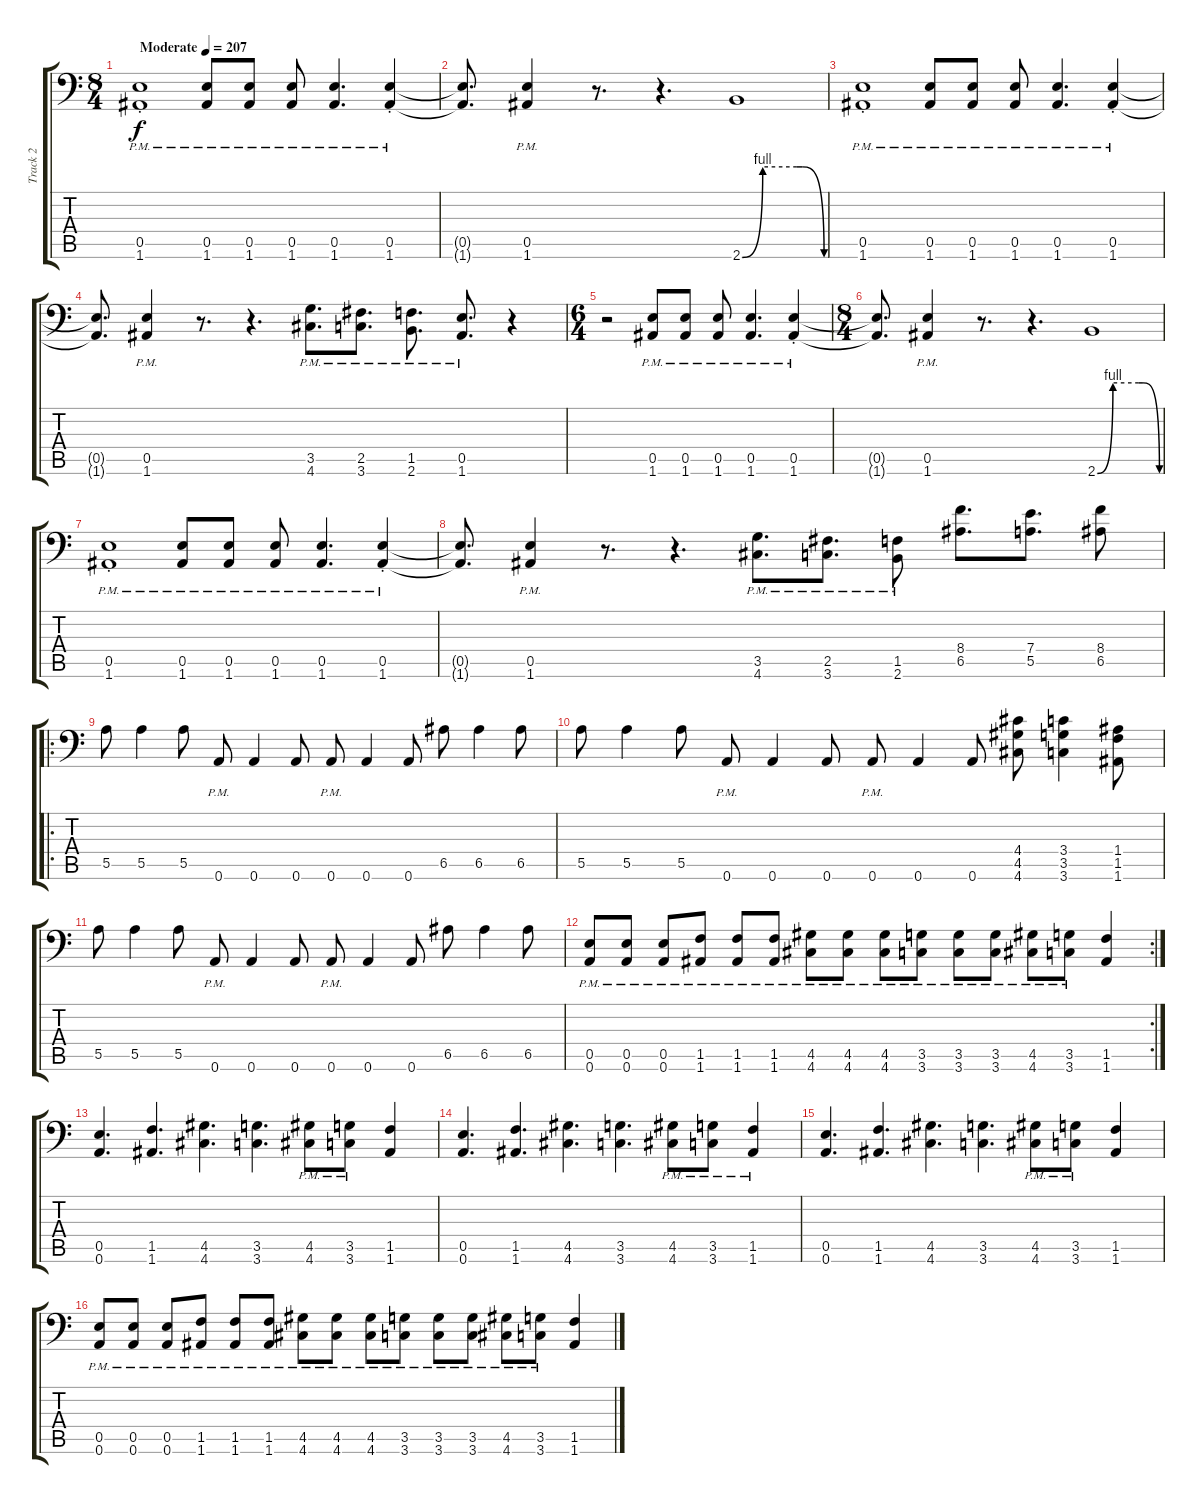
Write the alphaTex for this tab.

\track ("Track 2" "Track 2") {instrument distortionguitar}
\staff {score tabs}
\tuning (B3 Gb3 D3 A2 E2 A1) {hide}
\ts (8 4)
\tempo (207 "Moderate")
\clef f4
\ks c
(0.5{pm st} 1.6{pm st}).1{dy f instrument distortionguitar} (0.5{pm} 1.6{pm}).8 (0.5{pm} 1.6{pm}).8 (0.5{pm} 1.6{pm}).8 (0.5{pm} 1.6{pm}).4{d} (0.5{pm st} 1.6{pm st}).4 |
(0.5{t} 1.6{t}).8{d} (0.5{pm} 1.6{pm}).4 r.8{d} r.4{d} 2.6{be (custom 0 0 15 4 40 4 44 4 60 0)}.1 |
(0.5{pm st} 1.6{pm st}).1 (0.5{pm} 1.6{pm}).8 (0.5{pm} 1.6{pm}).8 (0.5{pm} 1.6{pm}).8 (0.5{pm} 1.6{pm}).4{d} (0.5{pm st} 1.6{pm st}).4 |
(0.5{t} 1.6{t}).8{d} (0.5{pm} 1.6{pm}).4 r.8{d} r.4{d} (3.5{pm} 4.6{pm}).8{d} (2.5{pm} 3.6{pm}).8{d} (1.5{pm} 2.6{pm}).8{d} (0.5{pm} 1.6{pm}).8{d} r.4 |
\ts (6 4)
r.2 (0.5{pm} 1.6{pm}).8 (0.5{pm} 1.6{pm}).8 (0.5{pm} 1.6{pm}).8 (0.5{pm} 1.6{pm}).4{d} (0.5{pm st} 1.6{pm st}).4 |
\ts (8 4)
(0.5{t} 1.6{t}).8{d} (0.5{pm} 1.6{pm}).4 r.8{d} r.4{d} 2.6{be (custom 0 0 15 4 40 4 44 4 60 0)}.1 |
(0.5{pm st} 1.6{pm st}).1 (0.5{pm} 1.6{pm}).8 (0.5{pm} 1.6{pm}).8 (0.5{pm} 1.6{pm}).8 (0.5{pm} 1.6{pm}).4{d} (0.5{pm st} 1.6{pm st}).4 |
(0.5{t} 1.6{t}).8{d} (0.5{pm} 1.6{pm}).4 r.8{d} r.4{d} (3.5{pm} 4.6{pm}).8{d} (2.5{pm} 3.6{pm}).8{d} (1.5{pm} 2.6{pm}).8 (8.4 6.5).8{d} (7.4 5.5).8{d} (8.4 6.5).8 |
\ro
5.5.8 5.5.4 5.5.8 0.6{pm}.8 0.6.4 0.6.8 0.6{pm}.8 0.6.4 0.6.8 6.5.8 6.5.4 6.5.8 |
5.5.8 5.5.4 5.5.8 0.6{pm}.8 0.6.4 0.6.8 0.6{pm}.8 0.6.4 0.6.8 (4.4 4.5 4.6).8 (3.4 3.5 3.6).4 (1.4 1.5 1.6).8 |
5.5.8 5.5.4 5.5.8 0.6{pm}.8 0.6.4 0.6.8 0.6{pm}.8 0.6.4 0.6.8 6.5.8 6.5.4 6.5.8 |
\rc 2
(0.5{pm} 0.6{pm}).8 (0.5{pm} 0.6{pm}).8 (0.5{pm} 0.6{pm}).8 (1.5{pm} 1.6{pm}).8 (1.5{pm} 1.6{pm}).8 (1.5{pm} 1.6{pm}).8 (4.5{pm} 4.6{pm}).8 (4.5{pm} 4.6{pm}).8 (4.5{pm} 4.6{pm}).8 (3.5{pm} 3.6{pm}).8 (3.5{pm} 3.6{pm}).8 (3.5{pm} 3.6{pm}).8 (4.5{pm} 4.6{pm}).8 (3.5{pm} 3.6{pm}).8 (1.5 1.6).4 |
(0.5 0.6).4{d} (1.5 1.6).4{d} (4.5 4.6).4{d} (3.5 3.6).4{d} (4.5{pm} 4.6{pm}).8 (3.5{pm} 3.6{pm}).8 (1.5 1.6).4 |
(0.5 0.6).4{d} (1.5 1.6).4{d} (4.5 4.6).4{d} (3.5 3.6).4{d} (4.5{pm} 4.6{pm}).8 (3.5{pm} 3.6{pm}).8 (1.5{pm} 1.6{pm}).4 |
(0.5 0.6).4{d} (1.5 1.6).4{d} (4.5 4.6).4{d} (3.5 3.6).4{d} (4.5{pm} 4.6{pm}).8 (3.5{pm} 3.6{pm}).8 (1.5 1.6).4 |
(0.5{pm} 0.6{pm}).8 (0.5{pm} 0.6{pm}).8 (0.5{pm} 0.6{pm}).8 (1.5{pm} 1.6{pm}).8 (1.5{pm} 1.6{pm}).8 (1.5{pm} 1.6{pm}).8 (4.5{pm} 4.6{pm}).8 (4.5{pm} 4.6{pm}).8 (4.5{pm} 4.6{pm}).8 (3.5{pm} 3.6{pm}).8 (3.5{pm} 3.6{pm}).8 (3.5{pm} 3.6{pm}).8 (4.5{pm} 4.6{pm}).8 (3.5{pm} 3.6{pm}).8 (1.5 1.6).4
